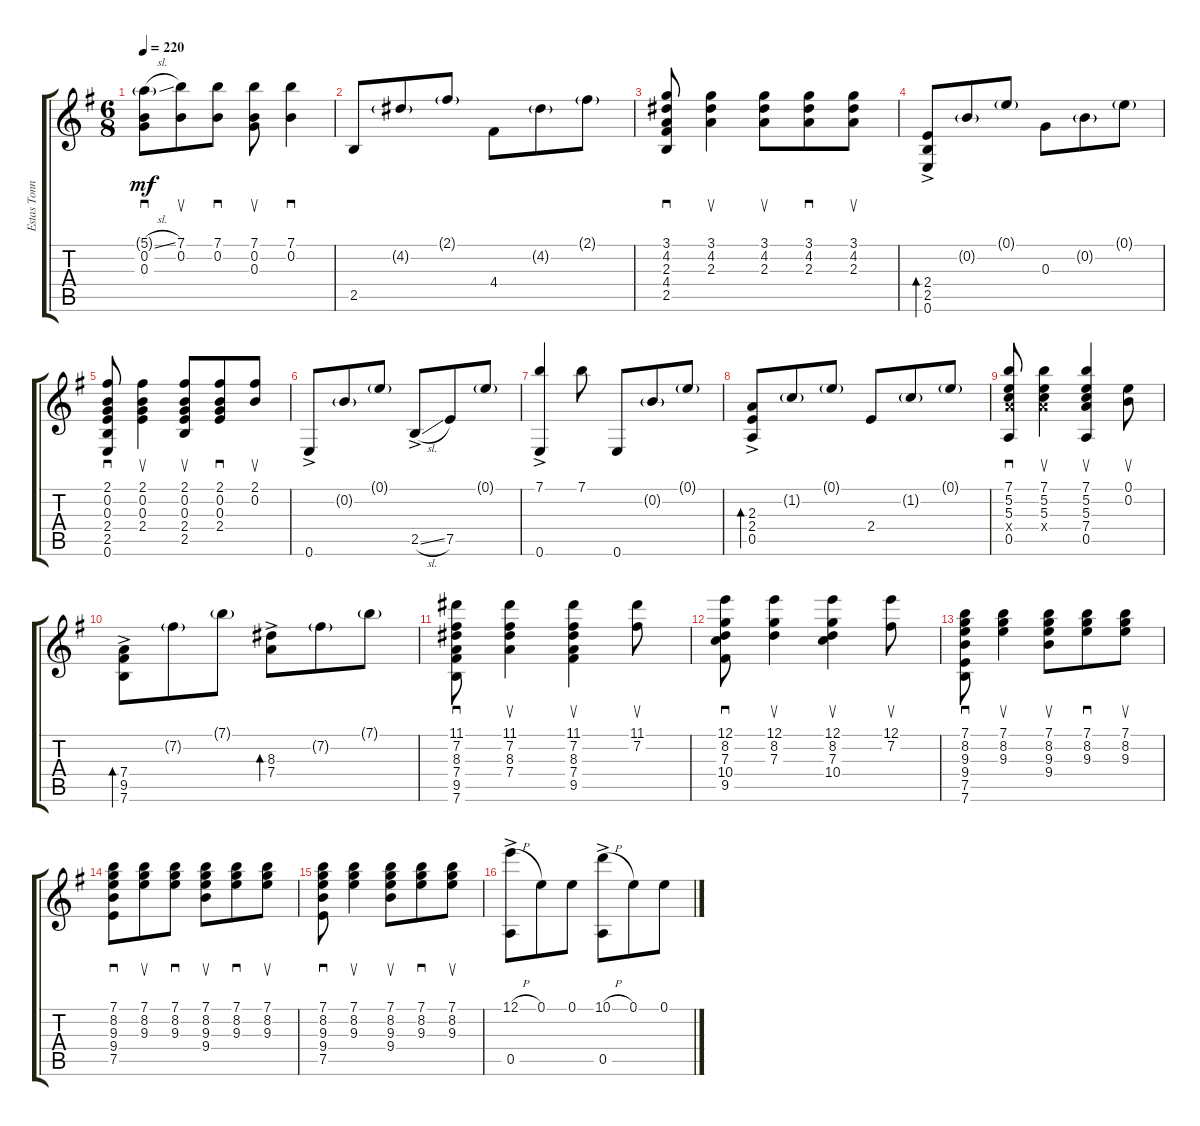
\track ("Estas Tonné" "Estas Tonn") {instrument acousticguitarnylon}
\staff {score tabs}
\tuning (E4 B3 G3 D3 A2 E2) {hide}
\ts (6 8)
\tempo 220
\clef g2
\ks eminor
(5.1{sl g} 0.2 0.3).8{sd dy mf} (7.1 0.2).8{su} (7.1 0.2).8{sd} (7.1 0.2 0.3).8{su} (7.1 0.2).4{sd} |
2.5.8 4.2{g}.8 2.1{g}.8 4.4.8 4.2{g}.8 2.1{g}.8 |
(3.1 4.2 2.3 4.4 2.5).8{sd} (3.1 4.2 2.3).4{su} (3.1 4.2 2.3).8{su} (3.1 4.2 2.3).8{sd} (3.1 4.2 2.3).8{su} |
(2.4 2.5 0.6{ac}).8{bd 30} 0.2{g}.8 0.1{g}.8 0.3.8 0.2{g}.8 0.1{g}.8 |
(2.1 0.2 0.3 2.4 2.5 0.6).8{sd} (2.1 0.2 0.3 2.4).4{su} (2.1 0.2 0.3 2.4 2.5).8{su} (2.1 0.2 0.3 2.4).8{sd} (2.1 0.2).8{su} |
0.6{ac}.8 0.2{g}.8 0.1{g}.8 2.5{sl ac}.8 7.5.8 0.1{g}.8 |
(7.1{ac} 0.6).4 7.1.8 0.6.8 0.2{g}.8 0.1{g}.8 |
(2.3 2.4 0.5{ac}).8{bd 30} 1.2{g}.8 0.1{g}.8 2.4.8 1.2{g}.8 0.1{g}.8 |
(7.1 5.2 5.3 7.4{x} 0.5).8{sd} (7.1 5.2 5.3 7.4{x}).4{su} (7.1 5.2 5.3 7.4 0.5).4{su} (0.1 0.2).8{su} |
(7.4 9.5 7.6{ac}).8{bd 30} 7.2{g}.8 7.1{g}.8 (8.3 7.4{ac}).8{bd 30} 7.2{g}.8 7.1{g}.8 |
(11.1 7.2 8.3 7.4 9.5 7.6).8{sd} (11.1 7.2 8.3 7.4).4{su} (11.1 7.2 8.3 7.4 9.5).4{su} (11.1 7.2).8{su} |
(12.1 8.2 7.3 10.4 9.5).8{sd} (12.1 8.2 7.3).4{su} (12.1 8.2 7.3 10.4).4{su} (12.1 7.2).8{su} |
(7.1 8.2 9.3 9.4 7.5 7.6).8{sd} (7.1 8.2 9.3).4{su} (7.1 8.2 9.3 9.4).8{su} (7.1 8.2 9.3).8{sd} (7.1 8.2 9.3).8{su} |
(7.1 8.2 9.3 9.4 7.5).8{sd} (7.1 8.2 9.3).8{su} (7.1 8.2 9.3).8{sd} (7.1 8.2 9.3 9.4).8{su} (7.1 8.2 9.3).8{sd} (7.1 8.2 9.3).8{su} |
(7.1 8.2 9.3 9.4 7.5).8{sd} (7.1 8.2 9.3).4{su} (7.1 8.2 9.3 9.4).8{su} (7.1 8.2 9.3).8{sd} (7.1 8.2 9.3).8{su} |
(12.1{h ac} 0.5).8 0.1.8 0.1.8 (10.1{h ac} 0.5).8 0.1.8 0.1.8
